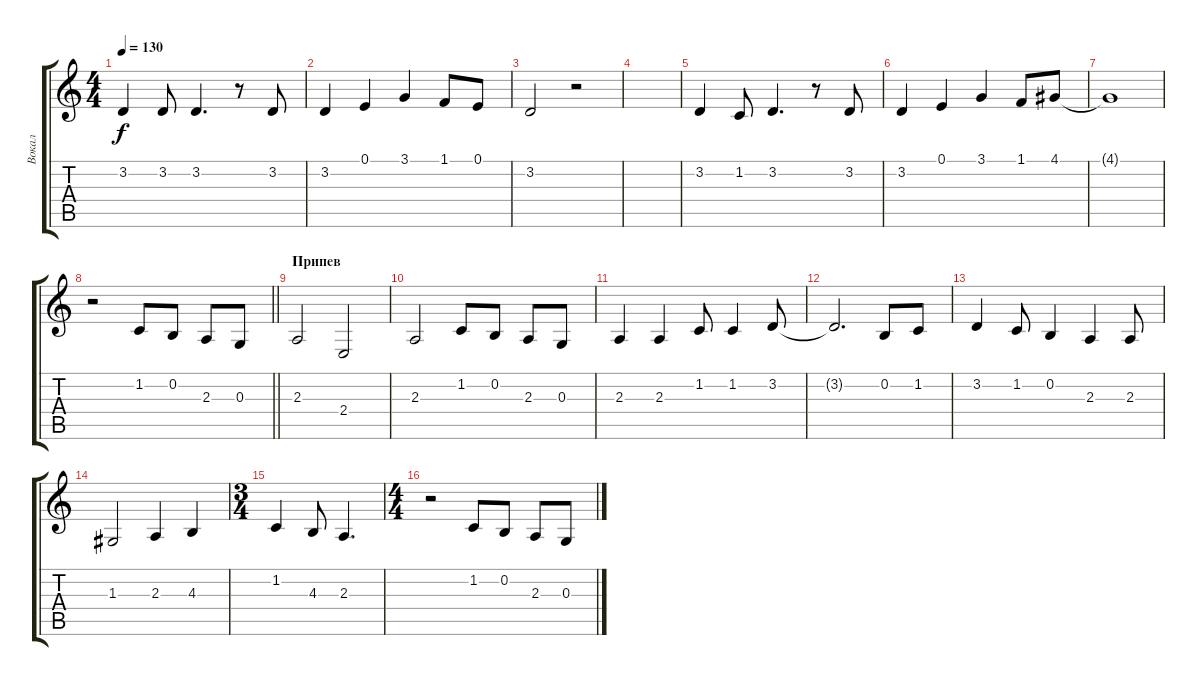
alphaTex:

\track ("Вокал" "Вокал") {solo instrument clarinet}
\staff {score tabs}
\tuning (E4 B3 G3 D3 A2 E2) {hide}
\ts (4 4)
\tempo 130
\clef g2
\ks c
3.2.4{dy f} 3.2.8 3.2.4{d} r.8 3.2.8 |
3.2.4 0.1.4 3.1.4 1.1.8 0.1.8 |
3.2.2 r.2 |
|
3.2.4 1.2.8 3.2.4{d} r.8 3.2.8 |
3.2.4 0.1.4 3.1.4 1.1.8 4.1.8 |
4.1{t}.1 |
\barLineRight lightlight
r.2 1.2.8 0.2.8 2.3.8 0.3.8 |
\section ("" "Припев")
2.3.2 2.4.2 |
2.3.2 1.2.8 0.2.8 2.3.8 0.3.8 |
2.3.4 2.3.4 1.2.8 1.2.4 3.2.8 |
3.2{t}.2{d} 0.2.8 1.2.8 |
3.2.4 1.2.8 0.2.4 2.3.4 2.3.8 |
1.3.2 2.3.4 4.3.4 |
\ts (3 4)
1.2.4 4.3.8 2.3.4{d} |
\ts (4 4)
r.2 1.2.8 0.2.8 2.3.8 0.3.8
